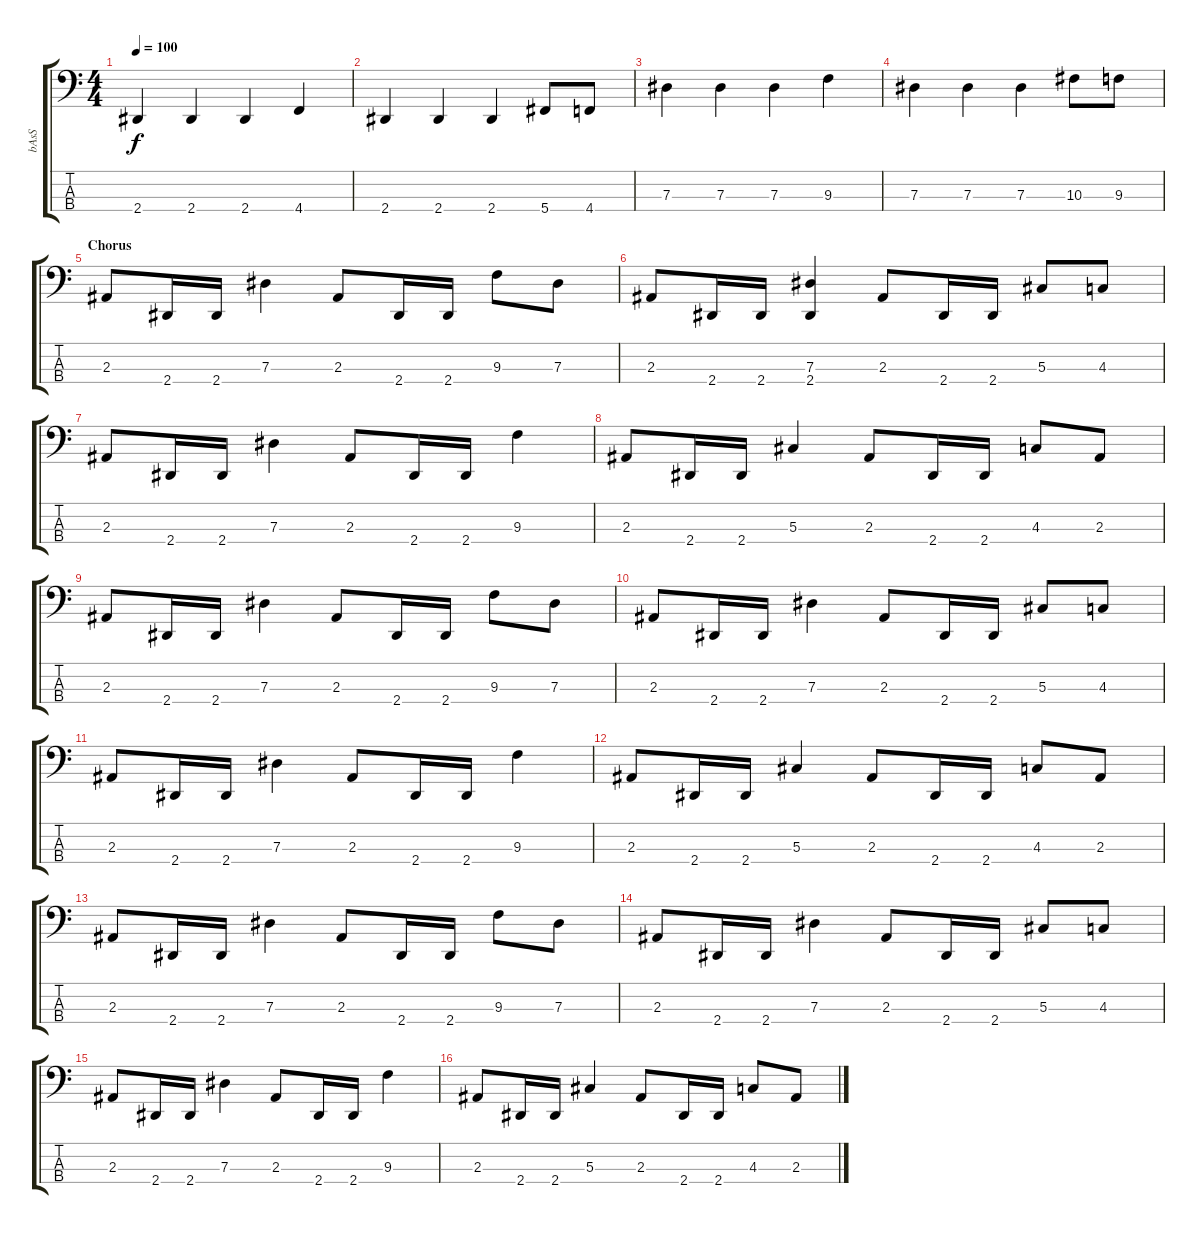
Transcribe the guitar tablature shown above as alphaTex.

\track ("bAsS" "bAsS") {instrument fretlessbass}
\staff {score tabs}
\tuning (Gb2 Db2 Ab1 Db1) {hide}
\ts (4 4)
\tempo 100
\clef f4
\ks c
2.4.4{dy f} 2.4.4 2.4.4 4.4.4 |
2.4.4 2.4.4 2.4.4 5.4.8 4.4.8 |
7.3.4 7.3.4 7.3.4 9.3.4 |
7.3.4 7.3.4 7.3.4 10.3.8 9.3.8 |
\section ("" "Chorus")
2.3.8 2.4.16 2.4.16 7.3.4 2.3.8 2.4.16 2.4.16 9.3.8 7.3.8 |
2.3.8 2.4.16 2.4.16 (7.3 2.4).4 2.3.8 2.4.16 2.4.16 5.3.8 4.3.8 |
2.3.8 2.4.16 2.4.16 7.3.4 2.3.8 2.4.16 2.4.16 9.3.4 |
2.3.8 2.4.16 2.4.16 5.3.4 2.3.8 2.4.16 2.4.16 4.3.8 2.3.8 |
2.3.8 2.4.16 2.4.16 7.3.4 2.3.8 2.4.16 2.4.16 9.3.8 7.3.8 |
2.3.8 2.4.16 2.4.16 7.3.4 2.3.8 2.4.16 2.4.16 5.3.8 4.3.8 |
2.3.8 2.4.16 2.4.16 7.3.4 2.3.8 2.4.16 2.4.16 9.3.4 |
2.3.8 2.4.16 2.4.16 5.3.4 2.3.8 2.4.16 2.4.16 4.3.8 2.3.8 |
2.3.8 2.4.16 2.4.16 7.3.4 2.3.8 2.4.16 2.4.16 9.3.8 7.3.8 |
2.3.8 2.4.16 2.4.16 7.3.4 2.3.8 2.4.16 2.4.16 5.3.8 4.3.8 |
2.3.8 2.4.16 2.4.16 7.3.4 2.3.8 2.4.16 2.4.16 9.3.4 |
2.3.8 2.4.16 2.4.16 5.3.4 2.3.8 2.4.16 2.4.16 4.3.8 2.3.8
